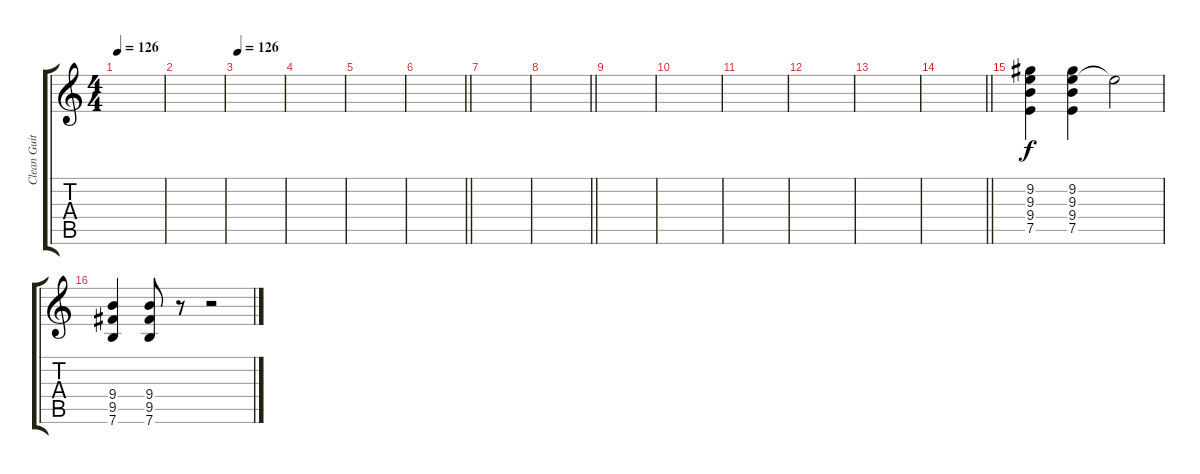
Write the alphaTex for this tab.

\track ("Clean Guitar" "Clean Guit") {instrument acousticguitarnylon}
\staff {score tabs}
\tuning (E4 B3 G3 D3 A2 E2) {hide}
\ts (4 4)
\tempo 126
\clef g2
\ks c
|
|
\tempo 126
|
|
|
\barLineRight lightlight
|
|
\barLineRight lightlight
|
|
|
|
|
|
\barLineRight lightlight
|
(9.2 9.3 9.4 7.5).4 (9.2 9.3 9.4 7.5).4 9.3{t}.2 |
(9.4 9.5 7.6).4 (9.4 9.5 7.6).8 r.8 r.2
